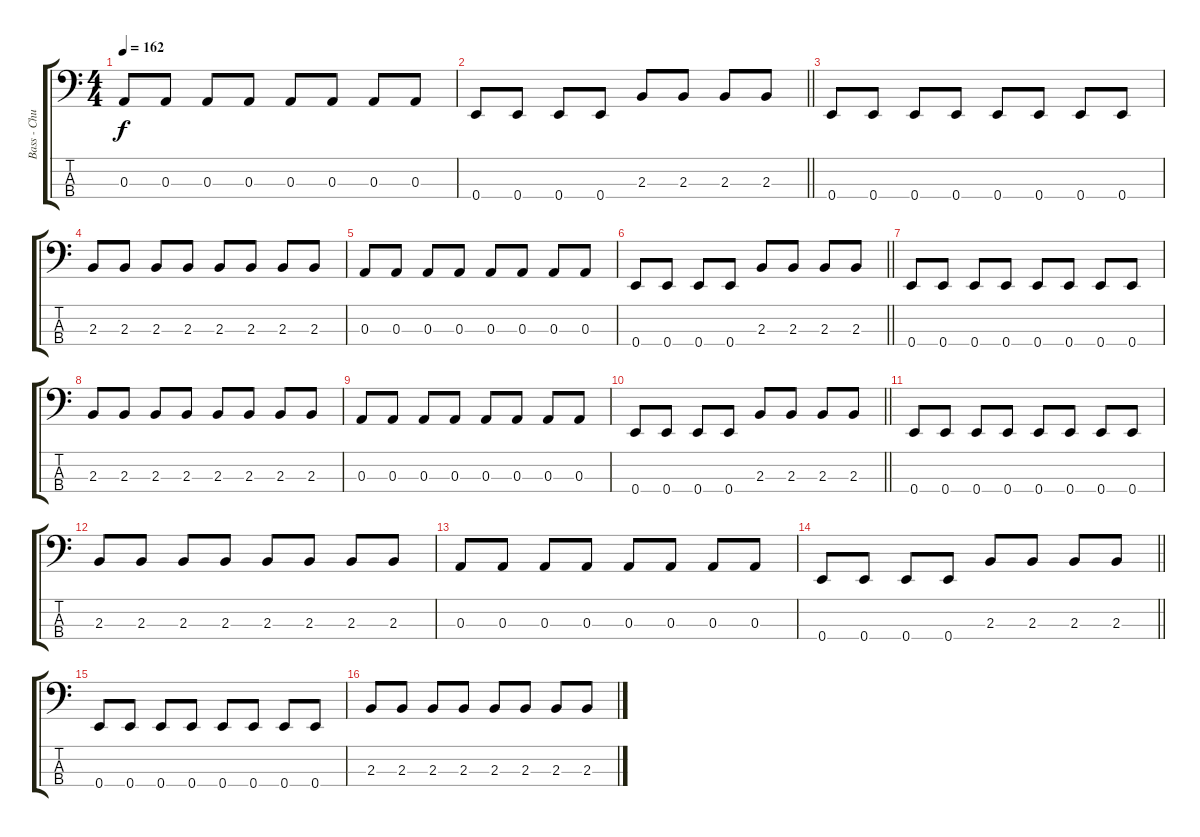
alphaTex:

\track ("Bass - Chumakova" "Bass - Chu") {instrument electricbassfinger}
\staff {score tabs}
\tuning (G2 D2 A1 E1) {hide}
\ts (4 4)
\tempo 162
\clef f4
\ks c
0.3.8{dy f} 0.3.8 0.3.8 0.3.8 0.3.8 0.3.8 0.3.8 0.3.8 |
\barLineRight lightlight
0.4.8 0.4.8 0.4.8 0.4.8 2.3.8 2.3.8 2.3.8 2.3.8 |
0.4.8 0.4.8 0.4.8 0.4.8 0.4.8 0.4.8 0.4.8 0.4.8 |
2.3.8 2.3.8 2.3.8 2.3.8 2.3.8 2.3.8 2.3.8 2.3.8 |
0.3.8 0.3.8 0.3.8 0.3.8 0.3.8 0.3.8 0.3.8 0.3.8 |
\barLineRight lightlight
0.4.8 0.4.8 0.4.8 0.4.8 2.3.8 2.3.8 2.3.8 2.3.8 |
0.4.8 0.4.8 0.4.8 0.4.8 0.4.8 0.4.8 0.4.8 0.4.8 |
2.3.8 2.3.8 2.3.8 2.3.8 2.3.8 2.3.8 2.3.8 2.3.8 |
0.3.8 0.3.8 0.3.8 0.3.8 0.3.8 0.3.8 0.3.8 0.3.8 |
\barLineRight lightlight
0.4.8 0.4.8 0.4.8 0.4.8 2.3.8 2.3.8 2.3.8 2.3.8 |
0.4.8 0.4.8 0.4.8 0.4.8 0.4.8 0.4.8 0.4.8 0.4.8 |
2.3.8 2.3.8 2.3.8 2.3.8 2.3.8 2.3.8 2.3.8 2.3.8 |
0.3.8 0.3.8 0.3.8 0.3.8 0.3.8 0.3.8 0.3.8 0.3.8 |
\barLineRight lightlight
0.4.8 0.4.8 0.4.8 0.4.8 2.3.8 2.3.8 2.3.8 2.3.8 |
0.4.8 0.4.8 0.4.8 0.4.8 0.4.8 0.4.8 0.4.8 0.4.8 |
2.3.8 2.3.8 2.3.8 2.3.8 2.3.8 2.3.8 2.3.8 2.3.8
